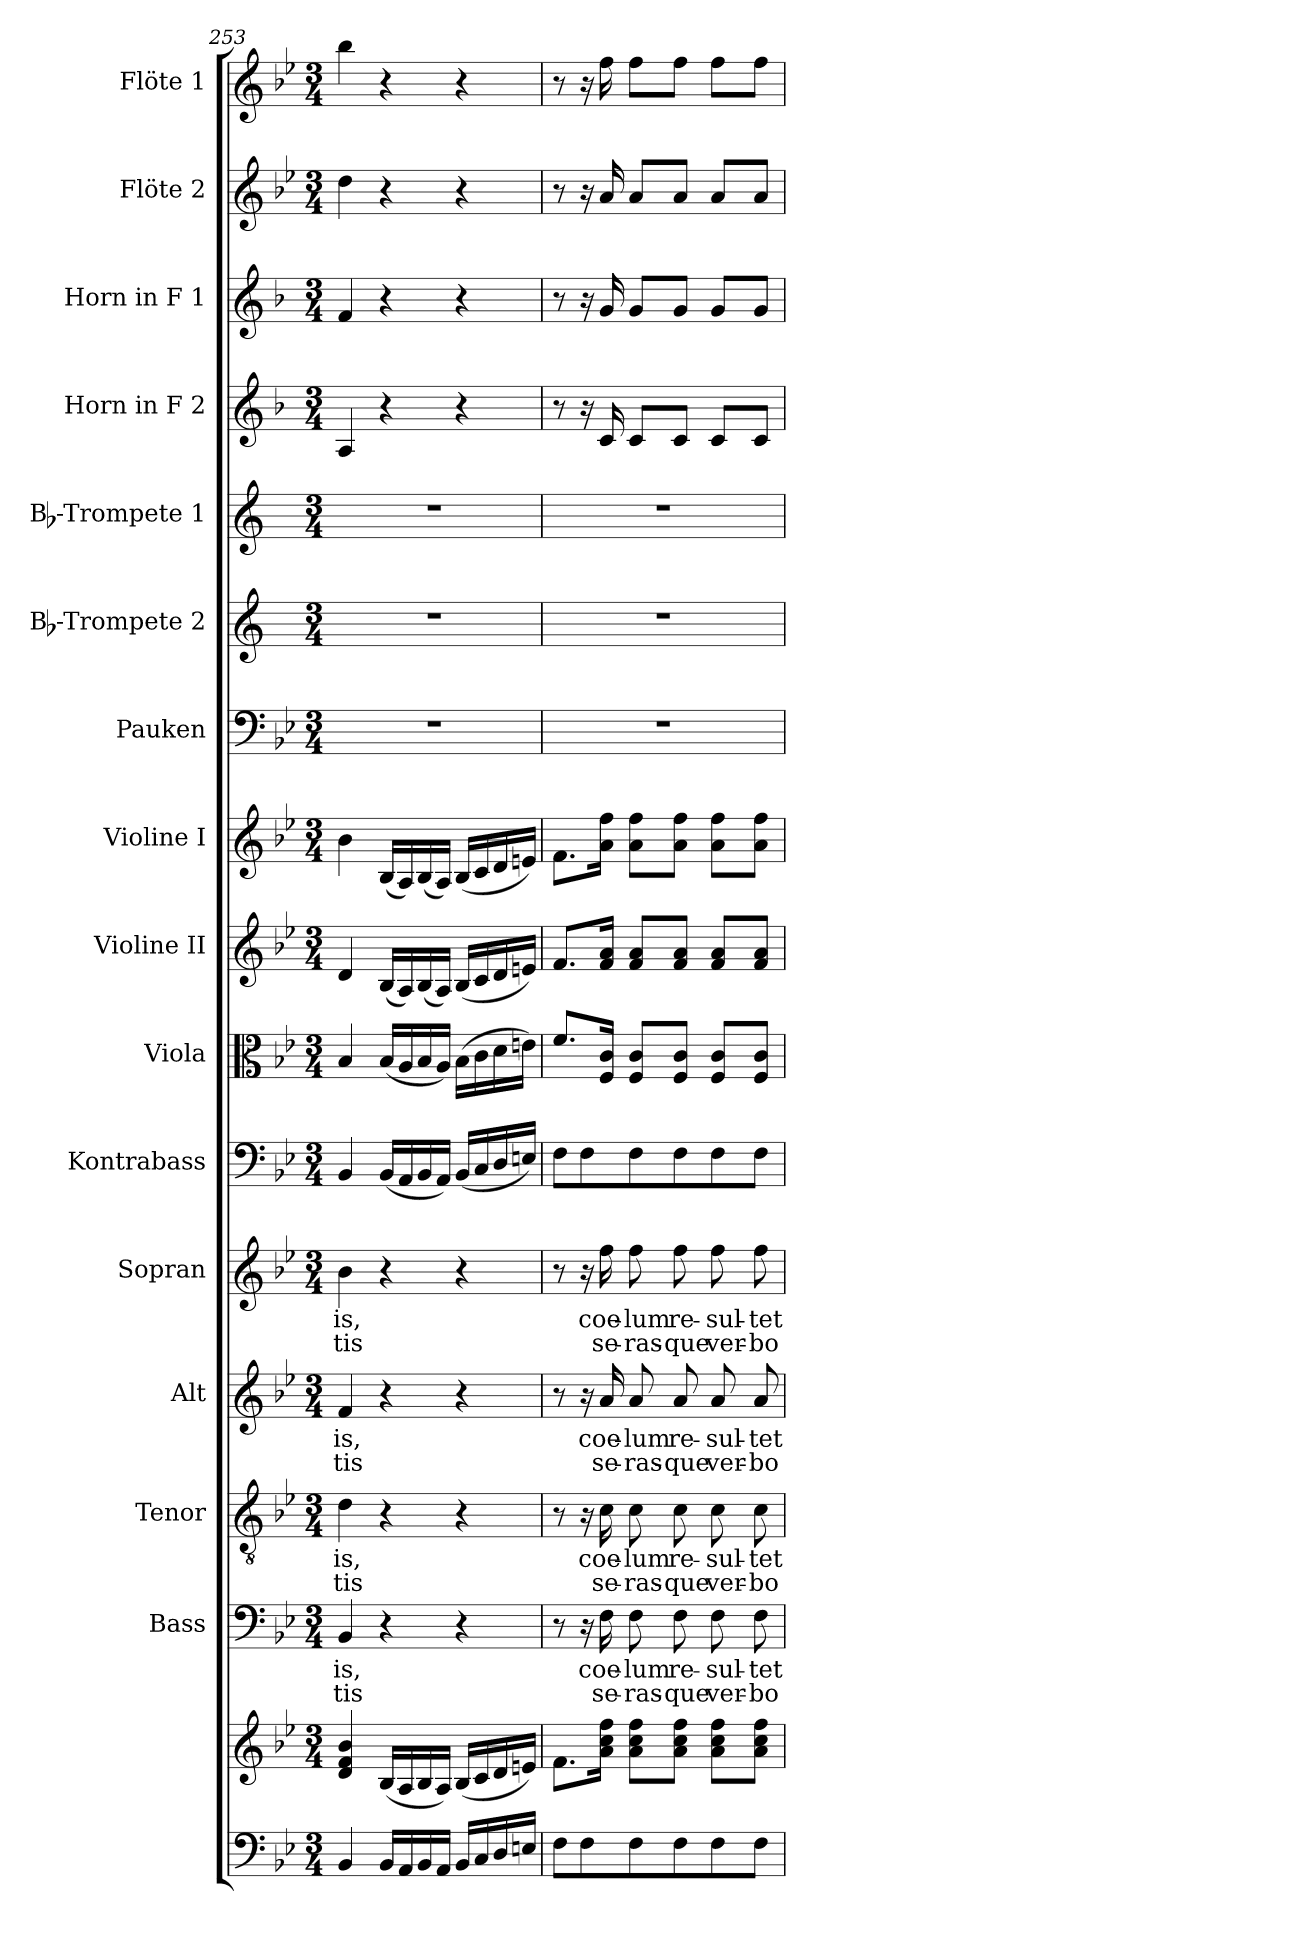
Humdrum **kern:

**kern	**kern	**kern	**text	**text	**kern	**text	**text	**kern	**text	**text	**kern	**text	**text	**kern	**kern	**kern	**kern	**kern	**kern	**kern	**kern	**kern	**kern	**kern
*part16	*part16	*part15	*part15	*part15	*part14	*part14	*part14	*part13	*part13	*part13	*part12	*part12	*part12	*part11	*part10	*part9	*part8	*part7	*part6	*part5	*part4	*part3	*part2	*part1
*staff17	*staff16	*staff15	*staff15	*staff15	*staff14	*staff14	*staff14	*staff13	*staff13	*staff13	*staff12	*staff12	*staff12	*staff11	*staff10	*staff9	*staff8	*staff7	*staff6	*staff5	*staff4	*staff3	*staff2	*staff1
*	*	*I"Bass	*	*	*I"Tenor	*	*	*I"Alt	*	*	*I"Sopran	*	*	*I"Kontrabass	*I"Viola	*I"Violine II	*I"Violine I	*I"Pauken	*I"Bb-Trompete 2	*I"Bb-Trompete 1	*I"Horn in F 2	*I"Horn in F 1	*I"Flöte 2	*I"Flöte 1
*	*	*I'B.	*	*	*I'T.	*	*	*I'A.	*	*	*I'S.	*	*	*I'Kb.	*I'Vla.	*I'Vl. II	*I'Vl. I	*I'Pk.	*I'Bb Trp. 2	*I'Bb Trp. 1	*	*	*I'Fl. 2	*I'Fl. 1
*clefF4	*clefG2	*clefF4	*	*	*clefGv2	*	*	*clefG2	*	*	*clefG2	*	*	*clefF4	*clefC3	*clefG2	*clefG2	*clefF4	*clefG2	*clefG2	*clefG2	*clefG2	*clefG2	*clefG2
*	*	*	*	*	*	*	*	*	*	*	*	*	*	*ITrd7c12	*	*	*	*	*ITrd1c2	*ITrd1c2	*ITrd4c7	*ITrd4c7	*	*
*k[b-e-]	*k[b-e-]	*k[b-e-]	*	*	*k[b-e-]	*	*	*k[b-e-]	*	*	*k[b-e-]	*	*	*k[b-e-]	*k[b-e-]	*k[b-e-]	*k[b-e-]	*k[b-e-]	*k[b-e-]	*k[b-e-]	*k[b-e-]	*k[b-e-]	*k[b-e-]	*k[b-e-]
*B-:	*B-:	*B-:	*	*	*B-:	*	*	*B-:	*	*	*B-:	*	*	*B-:	*B-:	*B-:	*B-:	*B-:	*B-:	*B-:	*B-:	*B-:	*B-:	*B-:
*M3/4	*M3/4	*M3/4	*	*	*M3/4	*	*	*M3/4	*	*	*M3/4	*	*	*M3/4	*M3/4	*M3/4	*M3/4	*M3/4	*M3/4	*M3/4	*M3/4	*M3/4	*M3/4	*M3/4
=253	=253	=253	=253	=253	=253	=253	=253	=253	=253	=253	=253	=253	=253	=253	=253	=253	=253	=253	=253	=253	=253	=253	=253	=253
!	!	!	!LO:LY:b	!LO:LY:b	!	!LO:LY:b	!LO:LY:b	!	!LO:LY:b	!LO:LY:b	!	!LO:LY:b	!LO:LY:b	!	!	!	!	!	!	!	!	!	!	!
4BB-/	4d/ 4f/ 4b-/	4BB-/	-is,	-tis	4d\	-is,	-tis	4f/	-is,	-tis	4b-\	-is,	-tis	4BBB-/	4B-/	4d/	4b-\	2.r	2.r	2.r	4D/	4B-/	4dd\	4bb-\
16BB-/LL	(<16B-/LL	4r	.	.	4r	.	.	4r	.	.	4r	.	.	(<16BBB-/LL	(<16B-/LL	(<16B-/LL	(<16B-/LL	.	.	.	4r	4r	4r	4r
16AA/	16A/	.	.	.	.	.	.	.	.	.	.	.	.	16AAA/	16A/	16A/)	16A/)	.	.	.	.	.	.	.
16BB-/	16B-/	.	.	.	.	.	.	.	.	.	.	.	.	16BBB-/	16B-/	(<16B-/	(<16B-/	.	.	.	.	.	.	.
16AA/JJ	16A/JJ)	.	.	.	.	.	.	.	.	.	.	.	.	16AAA/JJ)	16A/JJ)	16A/JJ)	16A/JJ)	.	.	.	.	.	.	.
16BB-/LL	(<16B-/LL	4r	.	.	4r	.	.	4r	.	.	4r	.	.	(<16BBB-/LL	(>16B-\LL	(<16B-/LL	(<16B-/LL	.	.	.	4r	4r	4r	4r
16C/	16c/	.	.	.	.	.	.	.	.	.	.	.	.	16CC/	16c\	16c/	16c/	.	.	.	.	.	.	.
16D/	16d/	.	.	.	.	.	.	.	.	.	.	.	.	16DD/	16d\	16d/	16d/	.	.	.	.	.	.	.
16En/JJ	16en/JJ)	.	.	.	.	.	.	.	.	.	.	.	.	16EEn/JJ)	16en\JJ)	16en/JJ)	16en/JJ)	.	.	.	.	.	.	.
=254	=254	=254	=254	=254	=254	=254	=254	=254	=254	=254	=254	=254	=254	=254	=254	=254	=254	=254	=254	=254	=254	=254	=254	=254
8F\L	8.f\L	8r	.	.	8r	.	.	8r	.	.	8r	.	.	8FF\L	8.f/L	8.f/L	8.f\L	2.r	2.r	2.r	8r	8r	8r	8r
8F\	.	16r	.	.	16r	.	.	16r	.	.	16r	.	.	8FF\	.	.	.	.	.	.	16r	16r	16r	16r
!	!	!	!LO:LY:b	!LO:LY:b	!	!LO:LY:b	!LO:LY:b	!	!LO:LY:b	!LO:LY:b	!	!LO:LY:b	!LO:LY:b	!	!	!	!	!	!	!	!	!	!	!
.	16a\ 16cc\ 16ff\Jk	16F\	coe-	se-	16c\	coe-	se-	16a/	coe-	se-	16ff\	coe-	se-	.	16F/ 16c/Jk	16f/ 16a/Jk	16a\ 16ff\Jk	.	.	.	16F/	16c/	16a/	16ff\
!	!	!	!LO:LY:b	!LO:LY:b	!	!LO:LY:b	!LO:LY:b	!	!LO:LY:b	!LO:LY:b	!	!LO:LY:b	!LO:LY:b	!	!	!	!	!	!	!	!	!	!	!
8F\	8a\ 8cc\ 8ff\L	8F\	-lum	-ras-	8c\	-lum	-ras-	8a/	-lum	-ras-	8ff\	-lum	-ras-	8FF\	8F/ 8c/L	8f/ 8a/L	8a\ 8ff\L	.	.	.	8F/L	8c/L	8a/L	8ff\L
!	!	!	!LO:LY:b	!LO:LY:b	!	!LO:LY:b	!LO:LY:b	!	!LO:LY:b	!LO:LY:b	!	!LO:LY:b	!LO:LY:b	!	!	!	!	!	!	!	!	!	!	!
8F\	8a\ 8cc\ 8ff\J	8F\	re-	-que	8c\	re-	-que	8a/	re-	-que	8ff\	re-	-que	8FF\	8F/ 8c/J	8f/ 8a/J	8a\ 8ff\J	.	.	.	8F/J	8c/J	8a/J	8ff\J
!	!	!	!LO:LY:b	!LO:LY:b	!	!LO:LY:b	!LO:LY:b	!	!LO:LY:b	!LO:LY:b	!	!LO:LY:b	!LO:LY:b	!	!	!	!	!	!	!	!	!	!	!
8F\	8a\ 8cc\ 8ff\L	8F\	-sul-	ver-	8c\	-sul-	ver-	8a/	-sul-	ver-	8ff\	-sul-	ver-	8FF\	8F/ 8c/L	8f/ 8a/L	8a\ 8ff\L	.	.	.	8F/L	8c/L	8a/L	8ff\L
!	!	!	!LO:LY:b	!LO:LY:b	!	!LO:LY:b	!LO:LY:b	!	!LO:LY:b	!LO:LY:b	!	!LO:LY:b	!LO:LY:b	!	!	!	!	!	!	!	!	!	!	!
8F\J	8a\ 8cc\ 8ff\J	8F\	-tet	-bo	8c\	-tet	-bo	8a/	-tet	-bo	8ff\	-tet	-bo	8FF\J	8F/ 8c/J	8f/ 8a/J	8a\ 8ff\J	.	.	.	8F/J	8c/J	8a/J	8ff\J
=	=	=	=	=	=	=	=	=	=	=	=	=	=	=	=	=	=	=	=	=	=	=	=	=
*-	*-	*-	*-	*-	*-	*-	*-	*-	*-	*-	*-	*-	*-	*-	*-	*-	*-	*-	*-	*-	*-	*-	*-	*-
